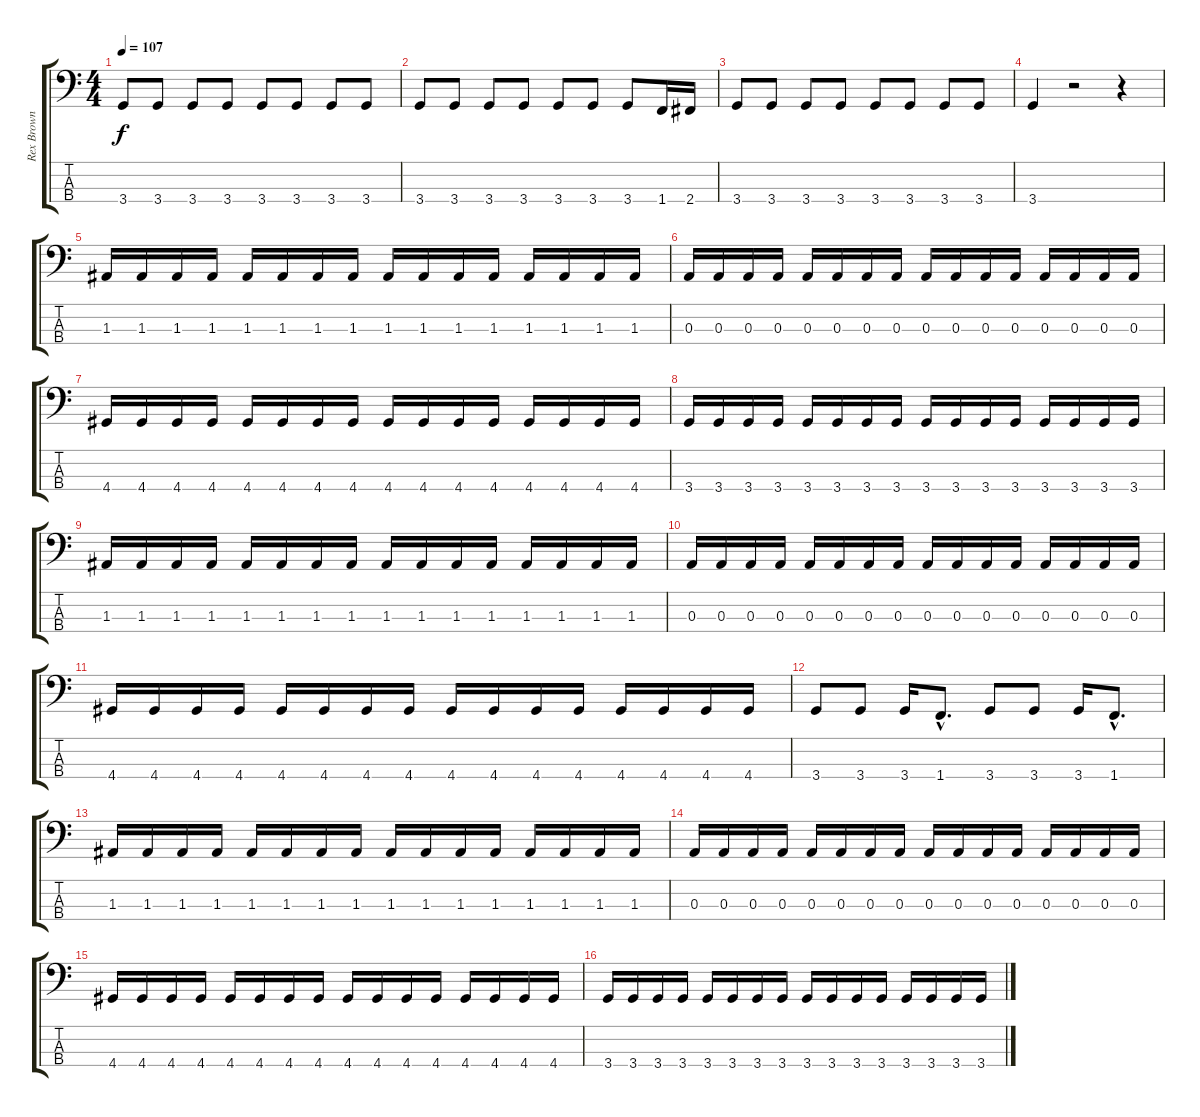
\track ("Rex Brown" "Rex Brown") {instrument electricbasspick}
\staff {score tabs}
\tuning (G2 D2 A1 E1) {hide}
\ts (4 4)
\tempo 107
\clef f4
\ks c
3.4.8{dy f} 3.4.8 3.4.8 3.4.8 3.4.8 3.4.8 3.4.8 3.4.8 |
3.4.8 3.4.8 3.4.8 3.4.8 3.4.8 3.4.8 3.4.8 1.4.16 2.4.16 |
3.4.8 3.4.8 3.4.8 3.4.8 3.4.8 3.4.8 3.4.8 3.4.8 |
3.4.4 r.2 r.4 |
1.3.16 1.3.16 1.3.16 1.3.16 1.3.16 1.3.16 1.3.16 1.3.16 1.3.16 1.3.16 1.3.16 1.3.16 1.3.16 1.3.16 1.3.16 1.3.16 |
0.3.16 0.3.16 0.3.16 0.3.16 0.3.16 0.3.16 0.3.16 0.3.16 0.3.16 0.3.16 0.3.16 0.3.16 0.3.16 0.3.16 0.3.16 0.3.16 |
4.4.16 4.4.16 4.4.16 4.4.16 4.4.16 4.4.16 4.4.16 4.4.16 4.4.16 4.4.16 4.4.16 4.4.16 4.4.16 4.4.16 4.4.16 4.4.16 |
3.4.16 3.4.16 3.4.16 3.4.16 3.4.16 3.4.16 3.4.16 3.4.16 3.4.16 3.4.16 3.4.16 3.4.16 3.4.16 3.4.16 3.4.16 3.4.16 |
1.3.16 1.3.16 1.3.16 1.3.16 1.3.16 1.3.16 1.3.16 1.3.16 1.3.16 1.3.16 1.3.16 1.3.16 1.3.16 1.3.16 1.3.16 1.3.16 |
0.3.16 0.3.16 0.3.16 0.3.16 0.3.16 0.3.16 0.3.16 0.3.16 0.3.16 0.3.16 0.3.16 0.3.16 0.3.16 0.3.16 0.3.16 0.3.16 |
4.4.16 4.4.16 4.4.16 4.4.16 4.4.16 4.4.16 4.4.16 4.4.16 4.4.16 4.4.16 4.4.16 4.4.16 4.4.16 4.4.16 4.4.16 4.4.16 |
3.4.8 3.4.8 3.4.16 1.4{hac}.8{d} 3.4.8 3.4.8 3.4.16 1.4{hac}.8{d} |
1.3.16 1.3.16 1.3.16 1.3.16 1.3.16 1.3.16 1.3.16 1.3.16 1.3.16 1.3.16 1.3.16 1.3.16 1.3.16 1.3.16 1.3.16 1.3.16 |
0.3.16 0.3.16 0.3.16 0.3.16 0.3.16 0.3.16 0.3.16 0.3.16 0.3.16 0.3.16 0.3.16 0.3.16 0.3.16 0.3.16 0.3.16 0.3.16 |
4.4.16 4.4.16 4.4.16 4.4.16 4.4.16 4.4.16 4.4.16 4.4.16 4.4.16 4.4.16 4.4.16 4.4.16 4.4.16 4.4.16 4.4.16 4.4.16 |
3.4.16 3.4.16 3.4.16 3.4.16 3.4.16 3.4.16 3.4.16 3.4.16 3.4.16 3.4.16 3.4.16 3.4.16 3.4.16 3.4.16 3.4.16 3.4.16
